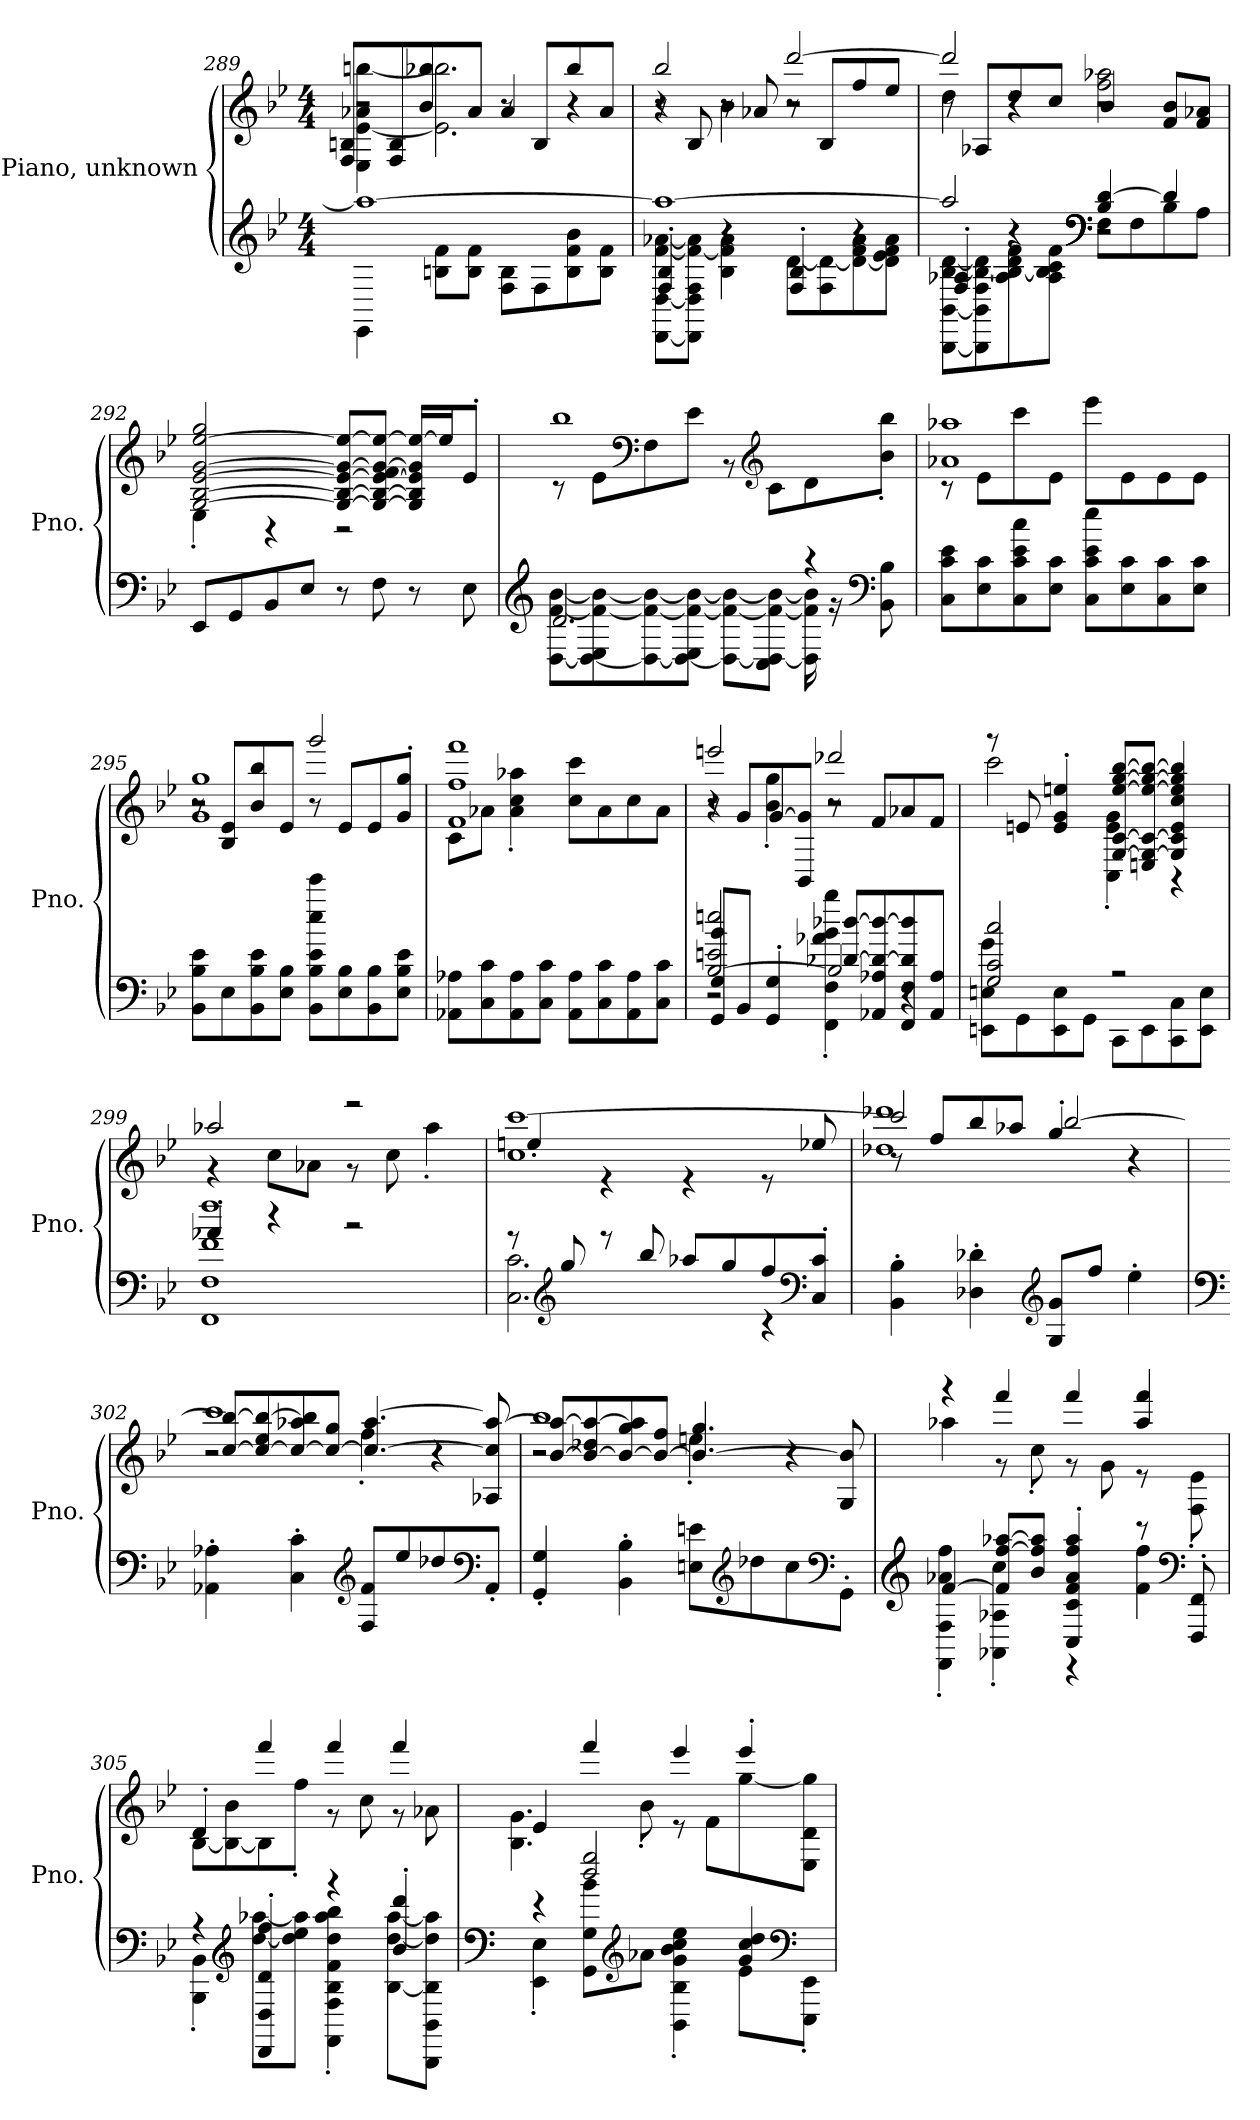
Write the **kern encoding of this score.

**kern	**kern
*part1	*part1
*staff2	*staff1
*I"Piano, unknown	*
*I'Pno.	*
*clefG2	*clefG2
*k[b-e-]	*k[b-e-]
*M4/4	*M4/4
=289	=289
*^	*^
*	*	*	*^
1aa-_	4EE-\	2r	4E-\ [4e-\ 4a-X\ [4bbn\	8F/ 8Bn/L
.	.	.	.	8F/ 8B/
.	8Bn\ 8f\L	.	2.e-\] 2.bb\]	8b-/ 8bb-X/
.	8B\ 8f\J	.	.	8a-/J
.	8F\ 8B\L	4a-/	.	8r
.	8F\	.	.	8B/L
.	8B\ 8f\ 8b-\	4r	.	8bb-/
.	8B\ 8f\J	.	.	8a-/J
!!LO:LB:g=z	!!	!!
=290	=290	=290	=290	=290
*	*^	*	*	*
1aa-_	[8DD\ [8D\ [8f\ [8a-X\L	4F/' 4B-/'	2bb-/	4r	8r
.	8DD\] 8D\] 8F\ 8f\_ 8a-\]J	.	.	.	8B-/
.	4B-\ 4f\] 4a-\	4r	.	4b-\	8r
.	.	.	.	.	8a-X/
.	[8d\L	4F/' 4B-/'	[2ddd/	2r	8r
.	8F\ 8d\_	.	.	.	8B-/L
.	8d\_ 8f\ 8a-\	4r	.	.	8ff/
.	8d\] 8e-\ 8f\ 8a-\J	.	.	.	8ee-/J
=291	=291	=291	=291	=291	=291
2aa-/]	[8BBB-\ [8BB-\ [8B-\ [8d\L	4F/' 4A-X/'	2ddd/]	4dd\	8r
.	8BBB-\] 8BB-\] 8F\ 8B-\_ 8d\]	.	.	.	8A-X/L
.	8A-\ 8B-\_ 8d\ 8f\	4r	.	4r	8dd/
.	8A-\ 8B-\] 8c\ 8f\J	.	.	.	8cc/J
*clefF4	*	*	*	*	*
4B-/ [4d/	8F\L	2r	2r	2ff\ 2aa-X\	4b-/
.	8F\	.	.	.	.
4d/]	8B-\	.	.	.	8f/ 8b-/L
.	8A-\J	.	.	.	8f/ 8a-X/J
*v	*v	*v	*	*	*
*	*	*v	*v
=292	=292	=292
8EE-/L	[2G/ [2B-/ [2e-/ [2g/ [2ee-/ 2gg/	4E-'\
8GG/	.	.
8BB-/	.	4r
8E-/J	.	.
8r	8G/_ 8B-/_ 8e-/_ 8g/_ 8ee-/_L	2r
8F\	8G/_ 8B-/_ 8e-/_ 8f/ 8g/_ 8ee-/_J	.
8r	16G/] 16B-/] 16e-/] 16g/] 16ee-/_LL	.
.	16ee-/J]	.
8E-\	8e-'/J	.
!!LO:LB:g=z	!!
=293	=293	=293
*clefG2	*	*
*^	*	*
2.d/	[8D\ [8f\ [8b-\L	1bb-	8r
.	8D\_ 8E-\ 8f\_ 8b-\_	.	8e-\L
*	*	*clefF4	*
.	8D\_ 8f\_ 8b-\_	.	8F\
.	8D\_ 8E-\ 8f\_ 8b-\_J	.	8e-\J
.	8D\_ 8f\_ 8b-\_L	.	8r
*	*	*clefG2	*
.	8C\ 8D\_ 8f\_ 8b-\_J	.	8c\L
4r	16D\] 16f\] 16b-\]	.	8d\
.	16r	.	.
*clefF4	*	*	*
.	8BB-\ 8B-\	.	8b-\' 8bb-\'J
*v	*v	*	*
=294	=294	=294
8C\ 8c\ 8e-\L	1a-X 1aa-X	8r
8E-\ 8c\	.	8e-\L
8C\ 8c\ 8e-\ 8cc\	.	8ccc\
8E-\ 8c\J	.	8e-\J
8C\ 8c\ 8e-\ 8ee-\L	.	8eee-\L
8E-\ 8c\	.	8e-\
8C\ 8c\	.	8e-\
8E-\ 8c\J	.	8e-\J
=295	=295	=295
*	*	*^
8BB-\ 8B-\ 8e-\L	2r	1g 1gg	8r
8E-\	.	.	8B-/ 8e-/L
8BB-\ 8B-\ 8e-\	.	.	8b-/ 8bb-/
8E-\ 8B-\J	.	.	8e-/J
8BB-\ 8B-\ 8e-\ 8ee-\ 8eee-\L	2ggg/	.	8r
8E-\ 8B-\	.	.	8e-/L
8BB-\ 8B-\	.	.	8e-/
8E-\ 8B-\ 8e-\J	.	.	8g/' 8gg/'J
*	*	*v	*v
!!LO:PB:g=z
=296	=296	=296
8AA-X\ 8A-X\L	1f 1ff 1fff	8c\L
8C\ 8c\	.	8a-X\J
8AA-\ 8A-\	.	4a-\' 4cc\' 4aa-X\'
8C\ 8c\J	.	.
8AA-\ 8A-\L	.	8cc\ 8ccc\L
8C\ 8c\	.	8a-\
8AA-\ 8A-\	.	8cc\
8C\ 8c\J	.	8a-\J
=297	=297	=297
*^	*	*^
*	*^	*	*	*
[2B-/ 2en/ 2een/	2r	8GG/ 8G/ 8b-/L	2eeen/	4r	8r
.	.	8BB-/J	.	.	8g/L
.	.	4GG/' 4G/'	.	4b-\' 4gg\'	[8g/
.	.	.	.	.	8BB-/ 8g/]J
2B-/]	4FF\' 4F\' 4a-X\' 4b-\' 4bb-\'	[8d-X/ [8dd-X/L	2ddd-X/	2r	8r
.	.	8AA-X/ 8A-X/ 8d-/_ 8dd-/_	.	.	8f/L
.	4r	8FF/ 8F/ 8d-/] 8dd-/]	.	.	8a-X/
.	.	8AA-/ 8A-/J	.	.	8f/J
*	*v	*v	*	*	*
*	*	*	*v	*v
=298	=298	=298	=298
2G/ 2c/ 2cc/	8EEn\ 8En\ 8g\L	8r	2ccc\
.	8GG\	8en/	.
.	8EE\ 8E\	4e/' 4g/' 4een/'	.
.	8GG\J	.	.
2r	8CC\L	[8G/ [8c/ [8ee/ [8gg/ [8bb-/L	4C\' 4e\' 4g\'
.	8EE\	8En/ 8G/_ 8c/_ 8ee/_ 8gg/_ 8bb-/_J	.
.	8CC\ 8C\	4G/] 4c/] 4e/ 4cc/ 4ee/] 4gg/] 4bb-/]	4r
.	8EE\ 8E\J	.	.
=299	=299	=299	=299
4a-X'/	1FF 1F 1f 1ff	2aa-X/	4r
4r	.	.	8cc\L
.	.	.	8a-X\J
2r	.	2r	8r
.	.	.	8cc\
.	.	.	4aa-'\
!!LO:LB:g=z	!!
=300	=300	=300	=300
8r	2.C\ 2.c\	1cc [1ccc	4een'/
*clefG2	*	*	*
8gg/	.	.	.
8r	.	.	4r
8bb-/	.	.	.
8aa-X/L	.	.	4r
8gg/	.	.	.
8ff/	4r	.	8r
*clefF4	*	*	*
8C/' 8c/'J	.	.	8ee-X/
*v	*v	*	*
=301	=301	=301
*	*	*^
4BB-\' 4B-\'	2ccc/]	1dd-X 1ddd-X	8r
.	.	.	8ff/L
4D-X\' 4d-X\'	.	.	8bb-/
.	.	.	8aa-X/J
*clefG2	*	*	*
8G/ 8g/L	4gg'/	.	[2bb-/
8ff/J	.	.	.
4ee-'\	4r	.	.
=302	=302	=302	=302
*clefF4	*	*	*
4AA-X\' 4A-X\'	1ccc	2r	[8cc/ 8bb-/_L
.	.	.	8cc/_ 8ee-/ 8bb-/_
4C\' 4c\'	.	.	8cc/_ 8aa-X/ 8bb-/]
.	.	.	8cc/_ 8gg/J
*clefG2	*	*	*
8F/ 8f/L	.	4ff'\	4.cc/_ [4.aa-/
8ee-/	.	.	.
8dd-X/	.	4r	.
*clefF4	*	*	*
8AA-'/J	.	.	8A-X/ 8cc/] 8aa-/_
!!LO:LB:g=z	!!	!!
=303	=303	=303	=303
4GG/' 4G/'	1bb-	2r	[8b-/ 8aa-/_L
.	.	.	8b-/_ 8dd-X/ 8aa-/_
4BB-\' 4B-\'	.	.	8b-/_ 8gg/ 8aa-/]
.	.	.	8b-/_ 8ff/J
8En\ 8en\L	.	4een'\	4.b-/_ 4.gg/
*clefG2	*	*	*
8dd-X\	.	.	.
8cc\	.	4r	.
*clefF4	*	*	*
8GG'\J	.	.	8G/ 8b-/]
*	*v	*v	*v
=304	=304
*clefG2	*
*^	*^
[4f/	4FF\' 4F\' 4a-X\' 4ff\'	4r	4aa-X\
8f/] [8ff/ [8aa-X/L	4AA-X\' 4A-X\' 4cc\'	4fff/	8r
8b-/ 8ff/] 8aa-/]J	.	.	8cc'\
4C/' 4c/' 4f/' 4a-/' 4ff/' 4aa-/'	4r	4fff/	8r
.	.	.	8g\
8r	4f\ 4ff\	4aa-/ 4fff/	8r
*clefF4	*	*	*
8FFF/' 8FF/'	.	.	8F\' 8e-\'
!!LO:LB:g=z	!!
=305	=305	=305	=305
4r	4BBB-\' 4BB-\'	4d'/	[8B-\L
.	.	.	8B-\_ 8b-\
*clefG2	*	*	*
4DD/' 4D/' 4d/' 4ff/'	[8dd\ [8aa-X\L	4fff/	8B-\]
.	8dd\] 8ee-\ 8aa-\]J	.	8ff'\J
4r	4FF\' 4F\' 4B-\' 4f\' 4dd\' 4aa-\' 4bb-\'	4fff/	8r
.	.	.	8cc\
4b-/' 4ddd/'	[8B-\ [8dd\ [8aa-\L	4fff/	8r
.	8BBB-\ 8BB-\ 8B-\] 8dd\] 8aa-\]J	.	8a-X\
=306	=306	=306	=306
*clefF4	*	*	*
4r	4EE-\' 4E-\'	4e-/	4.B-\ 4.g\
2dd/ 2gg/	8GG\ 8G\ 8b-\L	4fff/	.
*clefG2	*	*	*
.	8a-X\J	.	8b-'\
.	4BB-\' 4B-\' 4g\' 4b-\' 4cc\' 4ee-\'	4eee-/	8r
.	.	.	8f\L
4g/ 4cc/ 4dd/	8e-\L	4eee-'/	[8gg\
*clefF4	*	*	*
.	8EEE-\' 8EE-\'J	.	8E-\ 8d\ 8gg\]J
*v	*v	*	*
*	*v	*v
=	=
*-	*-
